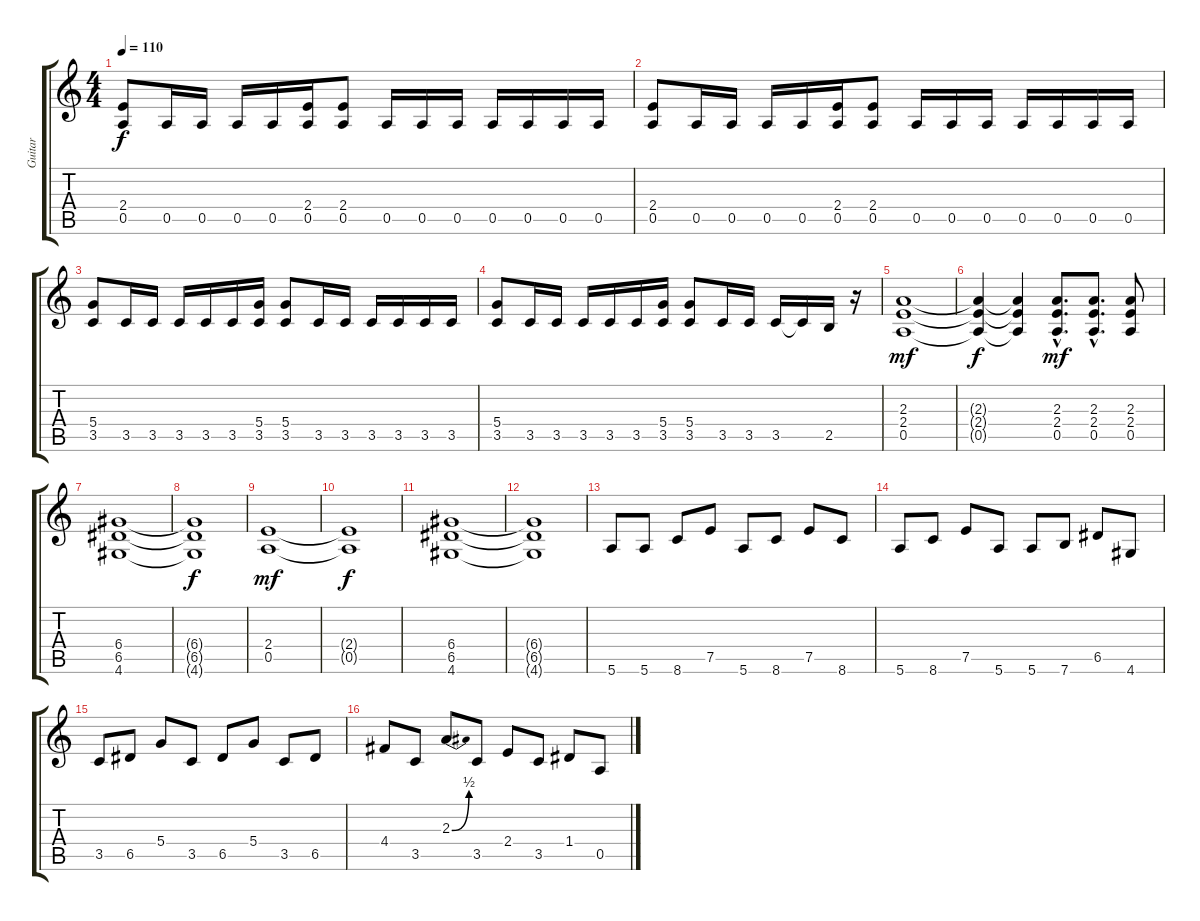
\track ("Guitar" "Guitar") {instrument distortionguitar}
\staff {score tabs}
\tuning (E4 B3 G3 D3 A2 E2) {hide}
\ts (4 4)
\tempo 110
\clef g2
\ks c
(2.4 0.5).8{dy f} 0.5.16 0.5.16 0.5.16 0.5.16 (2.4 0.5).16 (2.4 0.5).8 0.5.16 0.5.16 0.5.16 0.5.16 0.5.16 0.5.16 0.5.16 |
(2.4 0.5).8 0.5.16 0.5.16 0.5.16 0.5.16 (2.4 0.5).16 (2.4 0.5).8 0.5.16 0.5.16 0.5.16 0.5.16 0.5.16 0.5.16 0.5.16 |
(5.4 3.5).8 3.5.16 3.5.16 3.5.16 3.5.16 3.5.16 (5.4 3.5).16 (5.4 3.5).8 3.5.16 3.5.16 3.5.16 3.5.16 3.5.16 3.5.16 |
(5.4 3.5).8 3.5.16 3.5.16 3.5.16 3.5.16 3.5.16 (5.4 3.5).16 (5.4 3.5).8 3.5.16 3.5.16 3.5.16 3.5{t}.16 2.5.16 r.16 |
(2.3 2.4 0.5).1{dy mf} |
(2.3{t} 2.4{t} 0.5{t}).4{dy f} (2.3{t} 2.4{t} 0.5{t}).4 (2.3{hac} 2.4{hac} 0.5{hac}).8{d dy mf} (2.3{hac} 2.4{hac} 0.5{hac}).8{d} (2.3 2.4 0.5).8 |
(6.4 6.5 4.6).1 |
(6.4{t} 6.5{t} 4.6{t}).1{dy f} |
(2.4 0.5).1{dy mf} |
(2.4{t} 0.5{t}).1{dy f} |
(6.4 6.5 4.6).1 |
(6.4{t} 6.5{t} 4.6{t}).1 |
5.6.8 5.6.8 8.6.8 7.5.8 5.6.8 8.6.8 7.5.8 8.6.8 |
5.6.8 8.6.8 7.5.8 5.6.8 5.6.8 7.6.8 6.5.8 4.6.8 |
3.5.8 6.5.8 5.4.8 3.5.8 6.5.8 5.4.8 3.5.8 6.5.8 |
4.4.8 3.5.8 2.3{be (bend 0 0 60 2)}.8 3.5.8 2.4.8 3.5.8 1.4.8 0.5.8
